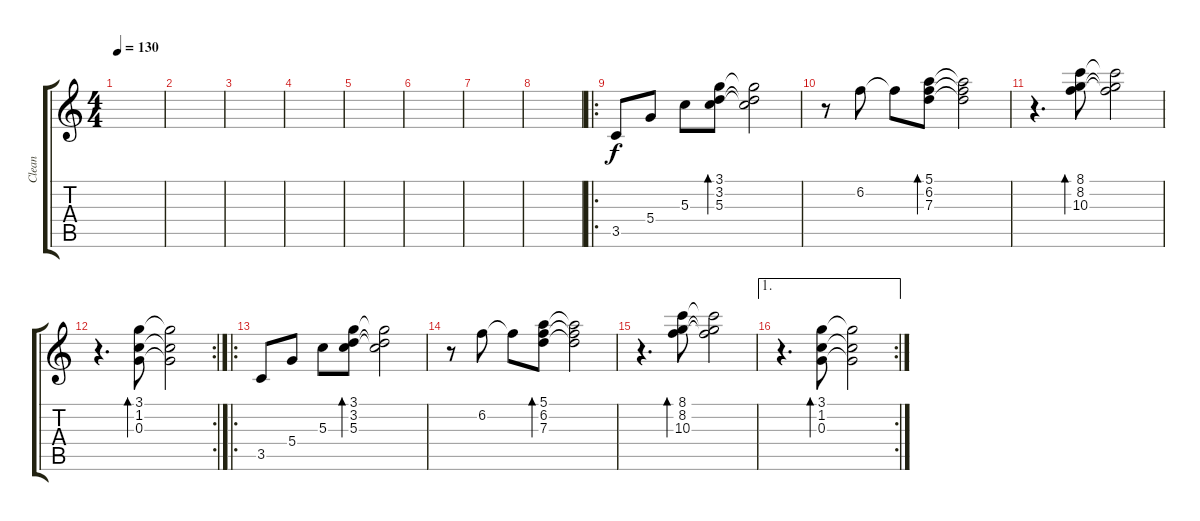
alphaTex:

\track ("Clean" "Clean") {instrument acousticguitarnylon}
\staff {score tabs}
\tuning (E4 B3 G3 D3 A2 E2) {hide}
\ts (4 4)
\tempo 130
\clef g2
\ks c
|
|
|
|
|
|
|
|
\ro
3.5.8 5.4.8 5.3.8 (3.1 3.2 5.3).8{bd 120} (3.1{t} 3.2{t} 5.3{t}).2 |
r.8 6.2.8 6.2{t}.8 (5.1 6.2 7.3).8{bd 120} (5.1{t} 6.2{t} 7.3{t}).2 |
r.4{d} (8.1 8.2 10.3).8{bd 120} (8.1{t} 8.2{t} 10.3{t}).2 |
\rc 2
r.4{d} (3.1 1.2 0.3).8{bd 120} (3.1{t} 1.2{t} 0.3{t}).2 |
\ro
3.5.8 5.4.8 5.3.8 (3.1 3.2 5.3).8{bd 120} (3.1{t} 3.2{t} 5.3{t}).2 |
r.8 6.2.8 6.2{t}.8 (5.1 6.2 7.3).8{bd 120} (5.1{t} 6.2{t} 7.3{t}).2 |
r.4{d} (8.1 8.2 10.3).8{bd 120} (8.1{t} 8.2{t} 10.3{t}).2 |
\ae 1
\rc 2
r.4{d} (3.1 1.2 0.3).8{bd 120} (3.1{t} 1.2{t} 0.3{t}).2
